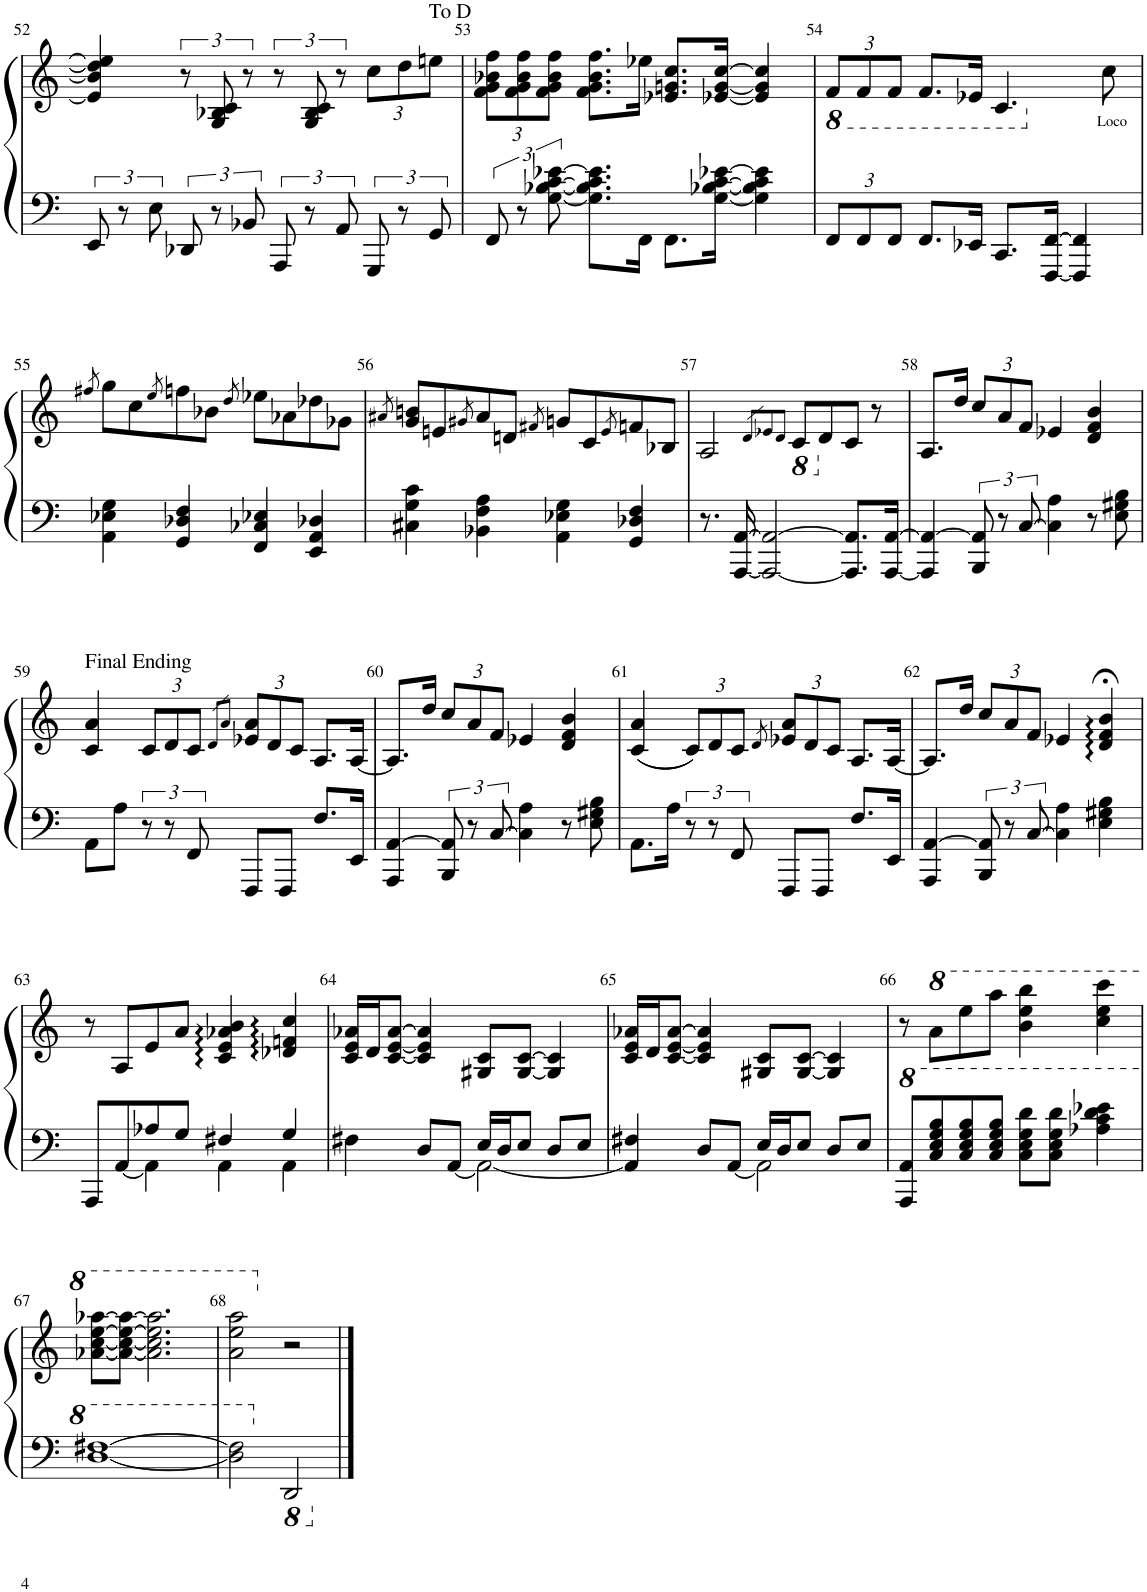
**kern	**kern
*part1	*part1
*staff2	*staff1
*I"Piano	*
*I'Pno.	*
!!LO:PB:g=z
*clefF4	*clefG2
*k[]	*k[]
*M4/4	*M4/4
=52	=52
12EE/	4e/] 4b-/] 4dd/] 4ee-/]
12r	.
12E\	.
12DD-X/	12r
12r	12G/ 12B-X/ 12c/
12BB-X/	12r
12AAA/	12r
12r	12G/ 12B-/ 12c/
12AA/	12r
*	*Xbrackettup
12GGG/	12cc\L
12r	12dd\
!	!LO:TX:a:t=To D
12GG/	12een\J
=53	=53
12FF/	12f\ 12g\ 12b-X\ 12ff\L
12r	12f\ 12g\ 12b-\ 12ff\
[12G\ [12B-X\ [12c\ [12e-X\	12f\ 12g\ 12b-\ 12ff\J
8.G\] 8.B-\] 8.c\] 8.e-\]L	8.f\ 8.g\ 8.b-\ 8.ff\L
16FF\Jk	16ee-X\Jk
8.FF\L	8.e-X/ 8.gn/ 8.cc/L
[16G\ [16B-X\ [16c\ [16e-X\Jk	[16e-X/ [16g/ [16cc/Jk
4G\] 4B-\] 4c\] 4e-\]	4e-/] 4g/] 4cc/]
=54	=54
*Xbrackettup	*
*	*8ba
12FF/L	12F/L
12FF/	12F/
12FF/J	12F/J
8.FF/L	8.F/L
16EE-X/Jk	16E-X/Jk
8.CC/L	4.C/
[16FFF/ [16FF/Jk	.
4FFF/] 4FF/]	.
*	*X8ba
!	!LO:TX:b:t=Loco
.	8cc\
!!LO:LB:g=z
=55	=55
.	8qff#X/
4AA\ 4E-X\ 4G\	8gg\L
.	8cc\
.	8qee/
4GG/ 4D-X/ 4F/	8ffn\
.	8b-X\J
.	8qdd/
4FF/ 4C-X/ 4E-X/	8ee-X\L
.	8a-X\
4EE/ 4AA/ 4D-X/	8dd-X\
.	8g-X\J
=56	=56
.	8qa#X/
4C#X\ 4G\ 4c\	8g/ 8bn/L
.	8en/
.	8qg#X/
4BB-X\ 4F\ 4A\	8a#/
.	8dn/J
.	8qf#X/
4AA\ 4E-X\ 4G\	8gn/L
.	8c/
.	8qe/
4GG/ 4D-X/ 4F/	8fn/
.	8B-X/J
=57	=57
8.r	2A/
[16AAA/ [16AA/	.
2AAA/_ 2AA/_	.
.	8qD/L
.	8qE-X/
.	8qD/J
.	8C/L
.	8d/
8.AAA/] 8.AA/]L	8c/J
.	8r
[16AAA/ [16AA/Jk	.
=58	=58
4AAA/] 4AA/_	8.A/L
.	16dd/Jk
*brackettup	*
12BBB/ 12AA/]	12cc/L
12r	12a/
[12C/	12f/J
4C\] 4A\	4e-X/
8r	4d/ 4f/ 4b/
8E\ 8G#X\ 8B\	.
!!LO:LB:g=z
=59	=59
!	!LO:TX:a:t=Final Ending
8AA\L	4c/ 4a/
8A\J	.
12r	12c/L
12r	12d/
12FF/	12c/J
.	8qd/L
.	8qa/J
8FFF/L	12e-X/ 12a/L
.	12d/
8FFF/J	.
.	12c/J
8.F/L	8.A/L
16EE/Jk	[16A/Jk
=60	=60
4AAA/ [4AA/	8.A/L]
.	16dd/Jk
12BBB/ 12AA/]	12cc/L
12r	12a/
[12C/	12f/J
4C\] 4A\	4e-X/
8r	4d/ 4f/ 4b/
8E\ 8G#X\ 8B\	.
=61	=61
8.AA\L	((4c/ 4a/
16A\Jk	.
12r	12c/L))
12r	12d/
12FF/	12c/J
.	8qd/
8FFF/L	12e-X/ 12a/L
.	12d/
8FFF/J	.
.	12c/J
8.F/L	8.A/L
16EE/Jk	[16A/Jk
=62	=62
4AAA/ [4AA/	8.A/L]
.	16dd/Jk
12BBB/ 12AA/]	12cc/L
12r	12a/
[12C/	12f/J
4C\] 4A\	4e-X/
4E\ 4G#X\ 4B\	4d/::;< 4f/::;< 4b/::;<
!!LO:LB:g=z
=63	=63
*^	*
8AAA/L	4ryy	8r
[8AA/	.	8A/L
8A-X/	4AA\]	8e/
8G/J	.	8a/J
4F#X/	4AA\	4c/:: 4e/:: 4a-X/:: 4b/::
4G/	4AA\	4d-X/:: 4fn/:: 4cc/::
=64	=64	=64
4F#X\	2ryy	16c/ 16e/ 16a-X/LL
.	.	16d/J
.	.	[8c/ [8e/ [8a-/J
8D/L	.	4c/] 4e/] 4a-/]
[8AA/J	.	.
16E/LL	2AA\_	8G#X/ 8c/L
16D/J	.	.
8E/J	.	[8G#/ [8c/J
8D/L	.	4G#/] 4c/]
8E/J	.	.
=65	=65	=65
4AA/] 4F#X/	2ryy	16c/ 16e/ 16a-X/LL
.	.	16d/J
.	.	[8c/ [8e/ [8a-/J
8D/L	.	4c/] 4e/] 4a-/]
[8AA/J	.	.
16E/LL	2AA\]	8G#X/ 8c/L
16D/J	.	.
8E/J	.	[8G#/ [8c/J
8D/L	.	4G#/] 4c/]
8E/J	.	.
*v	*v	*
=66	=66
*8va	*
8AA/ 8A/L	8r
*	*8va
8c/ 8e/ 8g/ 8b/	8aa\L
8c/ 8e/ 8g/ 8b/	8eee\
8c/ 8e/ 8g/ 8b/J	8aaa\J
8c\ 8e\ 8g\ 8dd\L	4bb\ 4eee\ 4bbb\
8c\ 8e\ 8g\ 8dd\J	.
4a-X\ 4cc\ 4dd\ 4ee-X\	4ccc\ 4eee\ 4cccc\
!!LO:LB:g=z
=67	=67
[1d [1f#X	[8aa-X\ [8ccc\ [8eee\ [8aaa-X\L
.	8aa-\_ 8ccc\_ 8eee\_ 8aaa-\_J
.	2.aa-\] 2.ccc\] 2.eee\] 2.aaa-\]
=68	=68
2d\] 2f#\]	2aa\ 2eee\ 2aaa\
*X8va	*
*8ba	*
*	*X8va
2DDD/	2r
*X8ba	*
==	==
*-	*-
